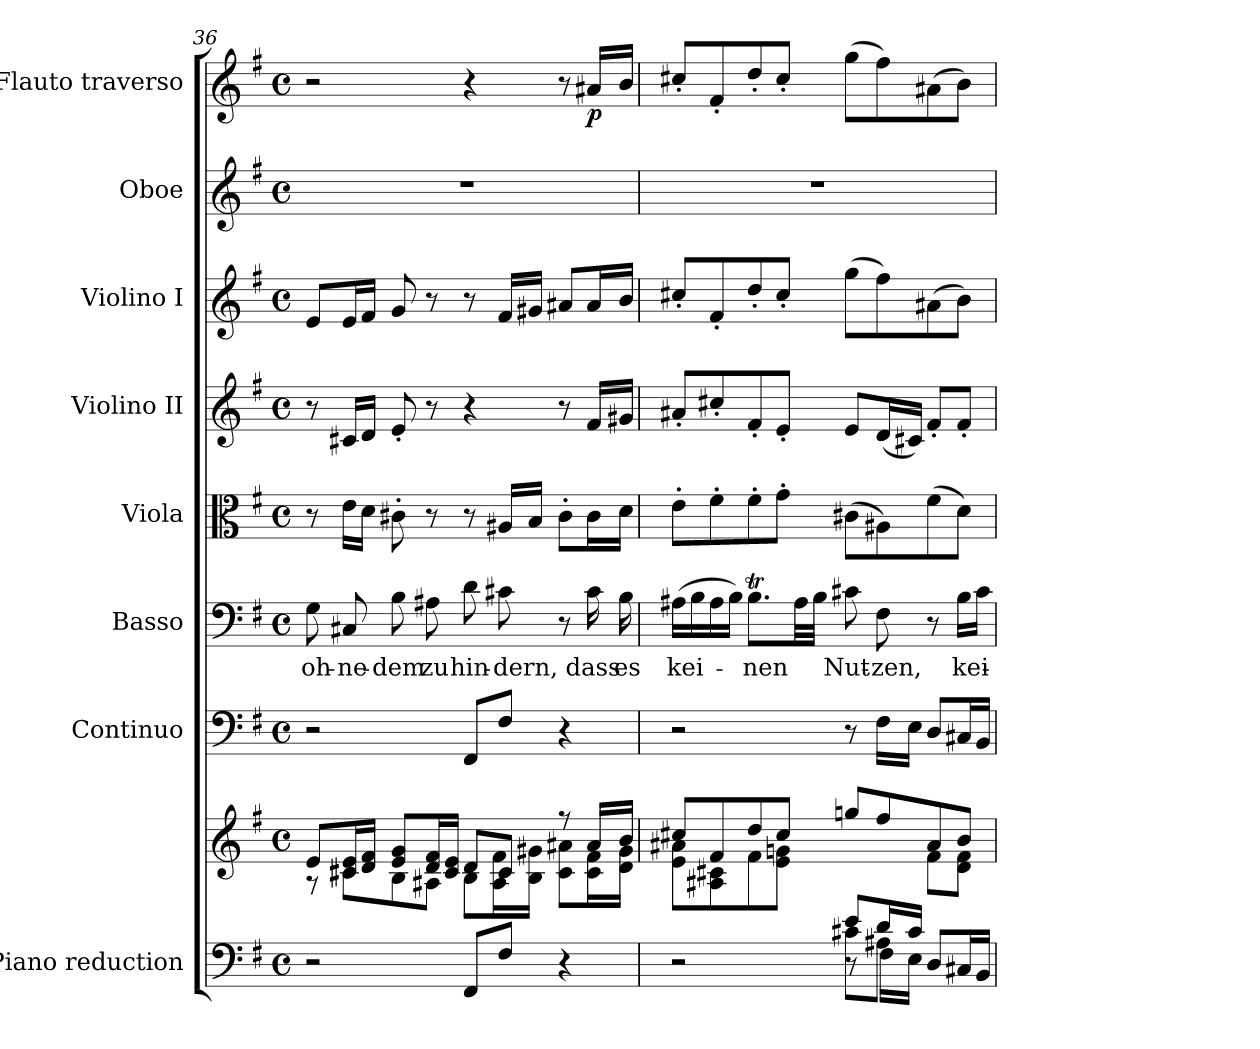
**kern	**kern	**kern	**kern	**text	**kern	**kern	**kern	**kern	**kern	**dynam
*part8	*part8	*part7	*part6	*part6	*part5	*part4	*part3	*part2	*part1	*part1
*staff9	*staff8	*staff7	*staff6	*staff6	*staff5	*staff4	*staff3	*staff2	*staff1	*staff1
*I"Piano reduction	*	*I"Continuo	*I"Basso	*	*I"Viola	*I"Violino II	*I"Violino I	*I"Oboe	*I"Flauto traverso	*
*I'Pno	*	*	*	*	*I'Vla	*I'Vln	*I'Vln	*I'Ob	*I'Fl	*
!!LO:PB:g=z
*clefF4	*clefG2	*clefF4	*clefF4	*	*clefC3	*clefG2	*clefG2	*clefG2	*clefG2	*
*k[f#]	*k[f#]	*k[f#]	*k[f#]	*	*k[f#]	*k[f#]	*k[f#]	*k[f#]	*k[f#]	*
*M4/4	*M4/4	*M4/4	*M4/4	*	*M4/4	*M4/4	*M4/4	*M4/4	*M4/4	*
*met(c)	*met(c)	*met(c)	*met(c)	*	*met(c)	*met(c)	*met(c)	*met(c)	*met(c)	*
=36	=36	=36	=36	=36	=36	=36	=36	=36	=36	=36
*	*^	*	*	*	*	*	*	*	*	*
!	!	!	!	!	!LO:LY:b	!	!	!	!	!	!
2r	8e/L	8r	2r	8G\	oh-	8r	8r	8e/L	1r	2r	.
!	!	!	!	!	!LO:LY:b	!	!	!	!	!	!
.	16c#X/ 16e/L	8c#\L	.	8C#X/	-ne-	16e\LL	16c#X/LL	16e/L	.	.	.
.	16d/ 16f#/JJ	.	.	.	.	16d\JJ	16d/JJ	16f#/JJ	.	.	.
!	!	!	!	!	!LO:LY:b	!	!	!	!	!	!
.	8e/ 8g/L	8B\	.	8B\	-dem	8c#X'\	8e'/	8g/	.	.	.
!	!	!	!	!	!LO:LY:b	!	!	!	!	!	!
.	16d/ 16f#/L	8A#X\J	.	8A#X\	zu	8r	8r	8r	.	.	.
.	16c#/ 16e/JJ	.	.	.	.	.	.	.	.	.	.
!	!	!	!	!	!LO:LY:b	!	!	!	!	!	!
8FF#/L	8d/L	8B\L	8FF#/L	8d\	hin-	8r	4r	8r	.	4r	.
!	!	!	!	!	!LO:LY:b	!	!	!	!	!	!
8F#/J	8c#/J	16A#\ 16f#\L	8F#/J	8c#X\	-dern,	16A#X/LL	.	16f#/LL	.	.	.
.	.	16B\ 16g#X\JJ	.	.	.	16B/JJ	.	16g#X/JJ	.	.	.
4r	8r	8c#\ 8a#X\L	4r	8r	.	8c#'\L	8r	8a#X/L	.	8r	.
!	!	!	!	!	!LO:LY:b	!	!	!	!	!	!LO:DY:b
.	16a#/LL	16c#\ 16f#\L	.	16c#\	dass	16c#\L	16f#/LL	16a#/L	.	16a#X/LL	p
!	!	!	!	!	!LO:LY:b	!	!	!	!	!	!
.	16b/JJ	16d\ 16g#\JJ	.	16B\	es	16d\JJ	16g#X/JJ	16b/JJ	.	16b/JJ	.
=37	=37	=37	=37	=37	=37	=37	=37	=37	=37	=37	=37
*^	*	*	*	*	*	*	*	*	*	*	*
*	*^	*	*	*	*	*	*	*	*	*	*	*
!	!	!	!	!	!	!	!LO:LY:b	!	!	!	!	!	!
2ryy	2r	2ryy	8cc#X/L	8e\ 8a#X\L	2r	(16A#X\LL	kei-	8e'\L	8a#X'/L	8cc#X'/L	1r	8cc#X'/L	.
.	.	.	.	.	.	16B\	.	.	.	.	.	.	.
.	.	.	8f#/	8A#X\ 8c#X\	.	16A#\	.	8f#'\	8cc#X'/	8f#'/	.	8f#'/	.
.	.	.	.	.	.	16B\JJ)	.	.	.	.	.	.	.
!	!	!	!	!	!	!	!LO:LY:b	!	!	!	!	!	!
.	.	.	8dd/	8f#\	.	8.Bt\L	-nen	8f#'\	8f#'/	8dd'/	.	8dd'/	.
.	.	.	8cc#/J	8e\ 8gn\J	.	.	.	8g'\J	8e'/J	8cc#'/J	.	8cc#'/J	.
.	.	.	.	.	.	32A#\LL	.	.	.	.	.	.	.
.	.	.	.	.	.	32B\JJJ	.	.	.	.	.	.	.
!	!	!	!	!	!	!	!LO:LY:b	!	!	!	!	!	!
8e/L	8c#X\L	8r	8ggn/L	4ryy	8r	8c#X\	Nut-	(8c#X\L	8e/L	(8gg\L	.	(8gg\L	.
!	!	!	!	!	!	!	!LO:LY:b	!	!	!	!	!	!
16d/L	8A#X\J	16F#\LL	8ff#/	.	16F#\LL	8F#\	-zen,	8A#X\)	(16d/L	8ff#\)	.	8ff#\)	.
16c#/JJ	.	16E\JJ	.	.	16E\JJ	.	.	.	16c#X/JJ)	.	.	.	.
4ryy	8D/L	4ryy	8a#/	8f#\L	8D/L	8r	.	(8f#\	8f#'/L	(8a#X\	.	(8a#X\	.
!	!	!	!	!	!	!	!LO:LY:b	!	!	!	!	!	!
.	16C#X/L	.	8b/J	8d\ 8f#\J	16C#X/L	16B\LL	kei-	8d\J)	8f#'/J	8b\J)	.	8b\J)	.
.	16BB/JJ	.	.	.	16BB/JJ	16c#\JJ	.	.	.	.	.	.	.
*v	*v	*v	*	*	*	*	*	*	*	*	*	*	*
*	*v	*v	*	*	*	*	*	*	*	*	*
=	=	=	=	=	=	=	=	=	=	=
*-	*-	*-	*-	*-	*-	*-	*-	*-	*-	*-
